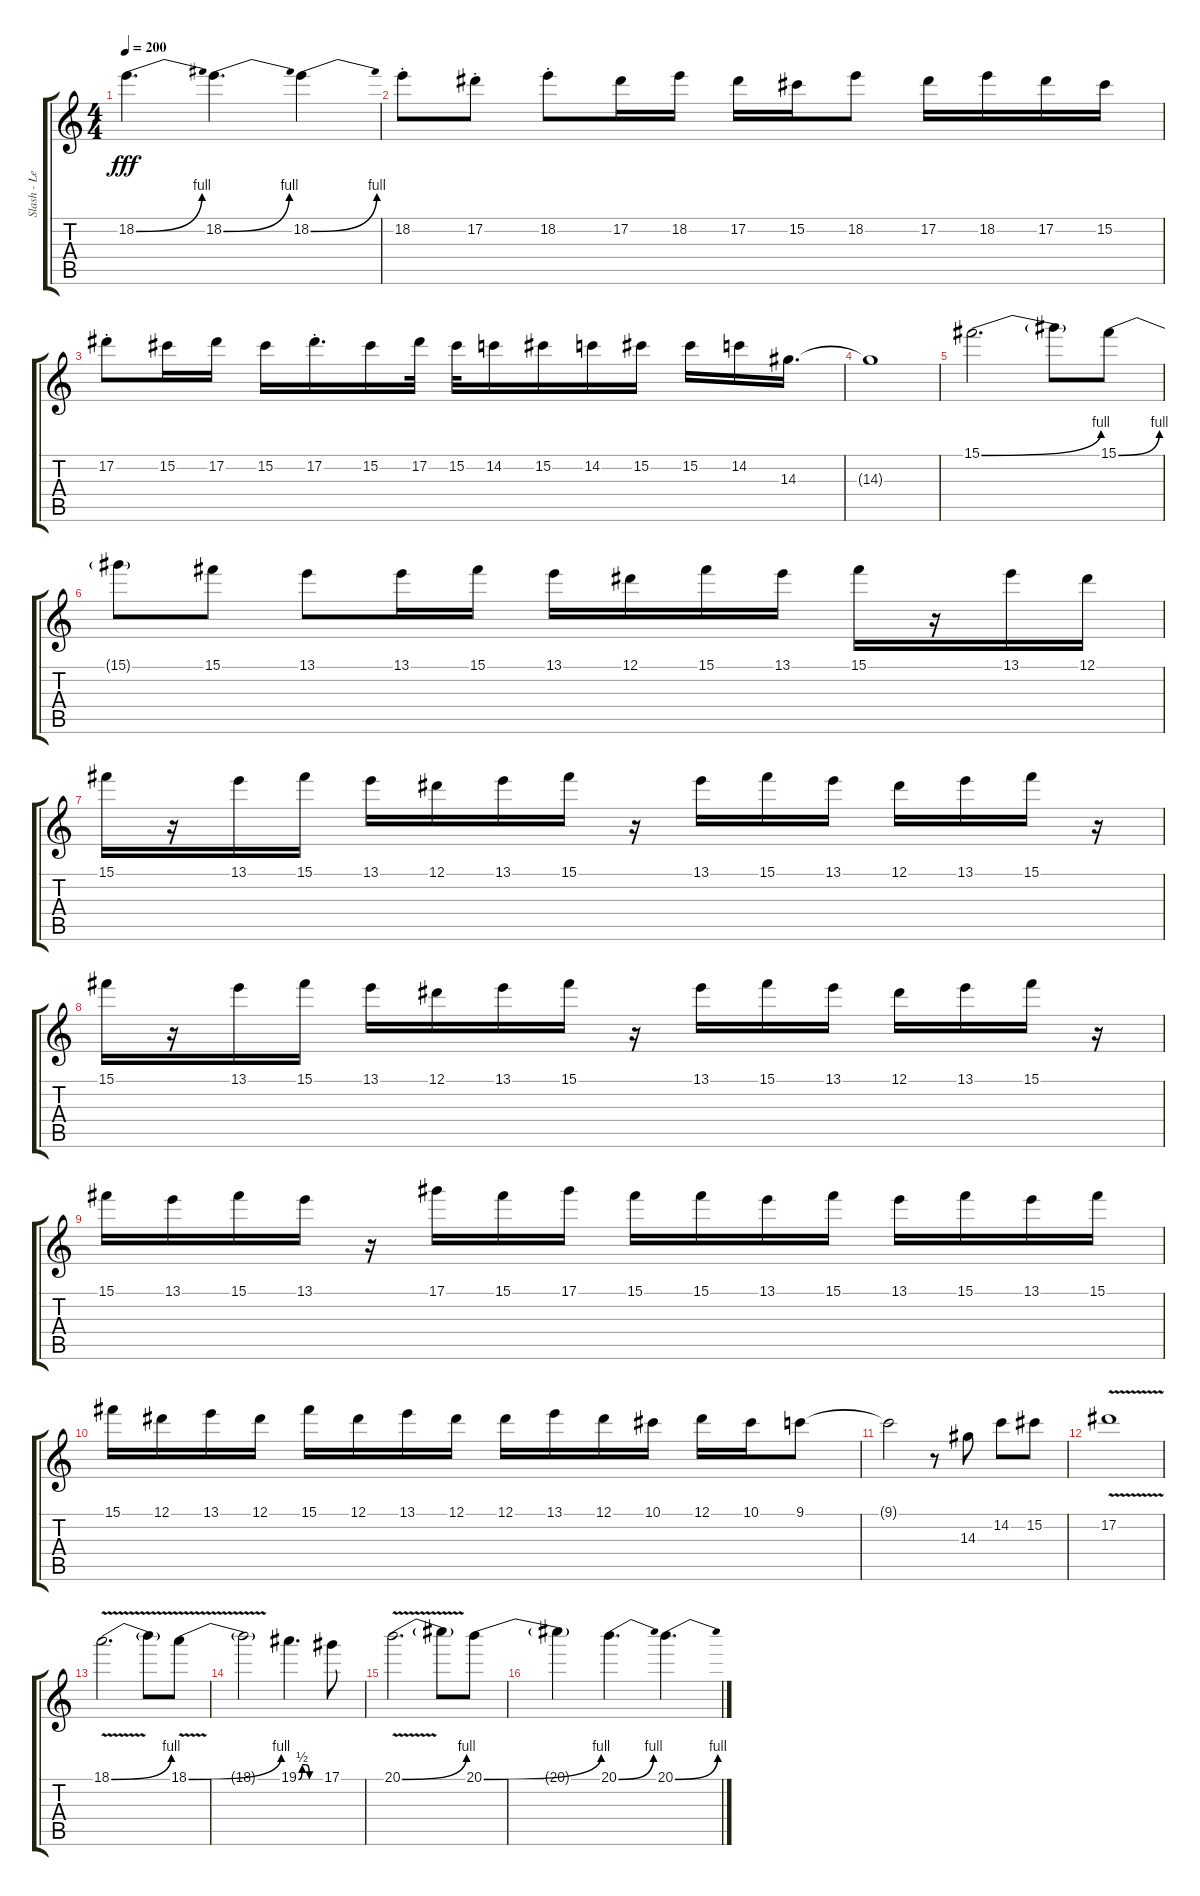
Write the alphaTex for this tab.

\track ("Slash - Lead Guitar" "Slash - Le") {instrument acousticguitarsteel}
\staff {score tabs}
\tuning (Eb4 Bb3 Gb3 Db3 Ab2 Eb2) {hide}
\ts (4 4)
\tempo 200
\clef g2
\ks c
18.2{be (bend 0 0 60 4)}.4{d dy fff} 18.2{be (bend 0 0 60 4)}.4{d} 18.2{be (bend 0 0 60 4)}.4 |
18.2{st}.8 17.2{st}.8 18.2{st}.8 17.2.16 18.2.16 17.2.16 15.2.16 18.2.8 17.2.16 18.2.16 17.2.16 15.2.16 |
17.2{st}.8 15.2.16 17.2.16 15.2.16 17.2{st}.16{d} 15.2.16 17.2.32 15.2.32 14.2.16 15.2.16 14.2.16 15.2.16 15.2.16 14.2.16 14.3.16{d} |
14.3{t}.1 |
15.1{be (bend 0 0 60 4)}.2{d} 15.1{t}.8 15.1{be (bend 0 0 60 4)}.8 |
15.1{t}.8 15.1.8 13.1.8 13.1.16 15.1.16 13.1.16 12.1.16 15.1.16 13.1.16 15.1.16 r.16 13.1.16 12.1.16 |
15.1.16 r.16 13.1.16 15.1.16 13.1.16 12.1.16 13.1.16 15.1.16 r.16 13.1.16 15.1.16 13.1.16 12.1.16 13.1.16 15.1.16 r.16 |
15.1.16 r.16 13.1.16 15.1.16 13.1.16 12.1.16 13.1.16 15.1.16 r.16 13.1.16 15.1.16 13.1.16 12.1.16 13.1.16 15.1.16 r.16 |
15.1.16 13.1.16 15.1.16 13.1.16 r.16 17.1.16 15.1.16 17.1.16 15.1.16 15.1.16 13.1.16 15.1.16 13.1.16 15.1.16 13.1.16 15.1.16 |
15.1.16 12.1.16 13.1.16 12.1.16 15.1.16 12.1.16 13.1.16 12.1.16 12.1.16 13.1.16 12.1.16 10.1.16 12.1.16 10.1.16 9.1.8 |
9.1{t}.2 r.8 14.3.8 14.2.8 15.2.8 |
17.2{v}.1 |
18.1{be (bend 0 0 60 4) v}.2{d} 18.1{t}.8 18.1{be (bend 0 0 60 4) v}.8 |
18.1{t}.2 19.1{be (custom 0 0 10 2 20 2 30 0 60 0)}.4{d} 17.1.8 |
20.1{be (bend 0 0 60 4) v}.2{d} 20.1{t}.8 20.1{be (bend 0 0 60 4)}.8 |
20.1{t}.4 20.1{be (bend 0 0 60 4)}.4{d} 20.1{be (bend 0 0 60 4)}.4{d}
